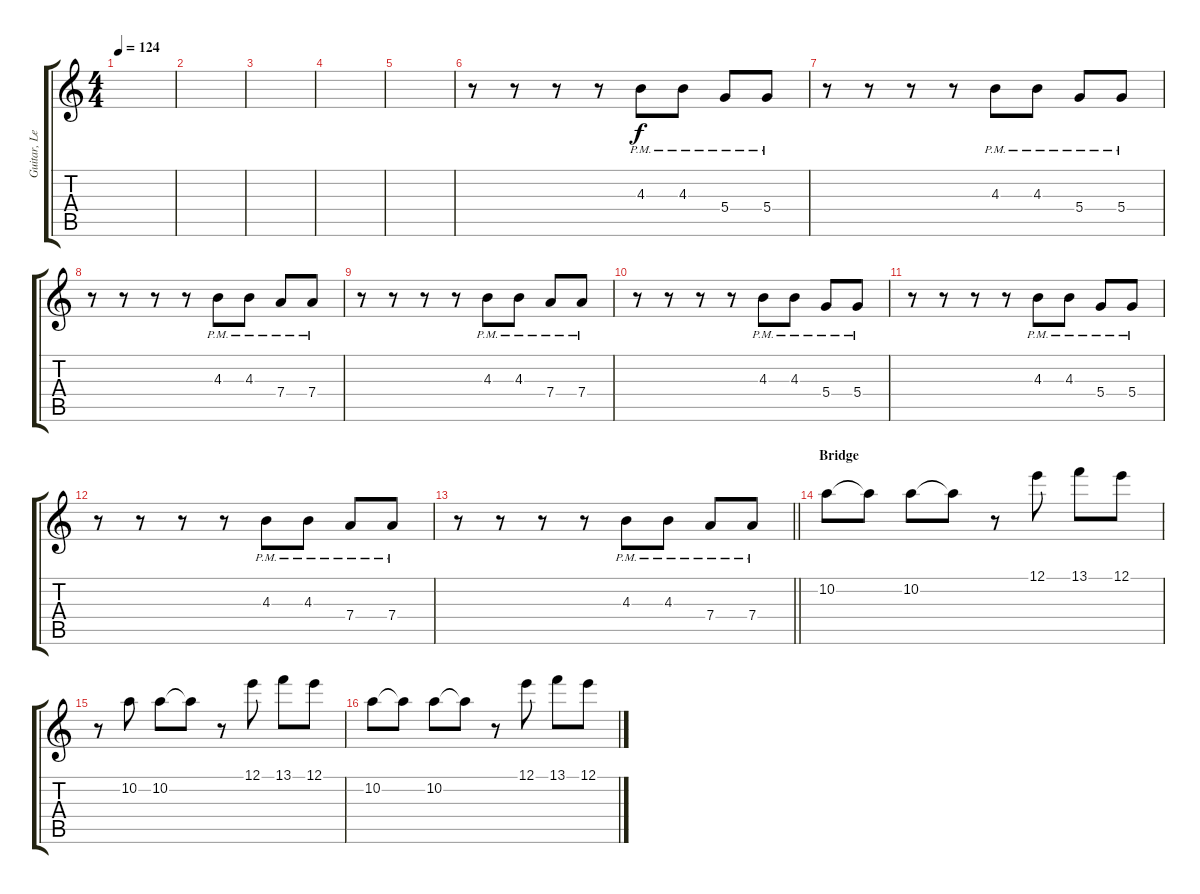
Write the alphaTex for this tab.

\track ("Guitar, Lead Overdub" "Guitar, Le") {instrument distortionguitar}
\staff {score tabs}
\tuning (E4 B3 G3 D3 A2 D2) {hide}
\ts (4 4)
\tempo 124
\clef g2
\ks c
|
|
|
|
|
r.8 r.8 r.8 r.8 4.3{pm}.8{dy f} 4.3{pm}.8 5.4{pm}.8 5.4{pm}.8 |
r.8 r.8 r.8 r.8 4.3{pm}.8 4.3{pm}.8 5.4{pm}.8 5.4{pm}.8 |
r.8 r.8 r.8 r.8 4.3{pm}.8 4.3{pm}.8 7.4{pm}.8 7.4{pm}.8 |
r.8 r.8 r.8 r.8 4.3{pm}.8 4.3{pm}.8 7.4{pm}.8 7.4{pm}.8 |
r.8 r.8 r.8 r.8 4.3{pm}.8 4.3{pm}.8 5.4{pm}.8 5.4{pm}.8 |
r.8 r.8 r.8 r.8 4.3{pm}.8 4.3{pm}.8 5.4{pm}.8 5.4{pm}.8 |
r.8 r.8 r.8 r.8 4.3{pm}.8 4.3{pm}.8 7.4{pm}.8 7.4{pm}.8 |
\barLineRight lightlight
r.8 r.8 r.8 r.8 4.3{pm}.8 4.3{pm}.8 7.4{pm}.8 7.4{pm}.8 |
\section ("" "Bridge")
10.2.8 10.2{t}.8 10.2.8 10.2{t}.8 r.8 12.1.8 13.1.8 12.1.8 |
r.8 10.2.8 10.2.8 10.2{t}.8 r.8 12.1.8 13.1.8 12.1.8 |
10.2.8 10.2{t}.8 10.2.8 10.2{t}.8 r.8 12.1.8 13.1.8 12.1.8
